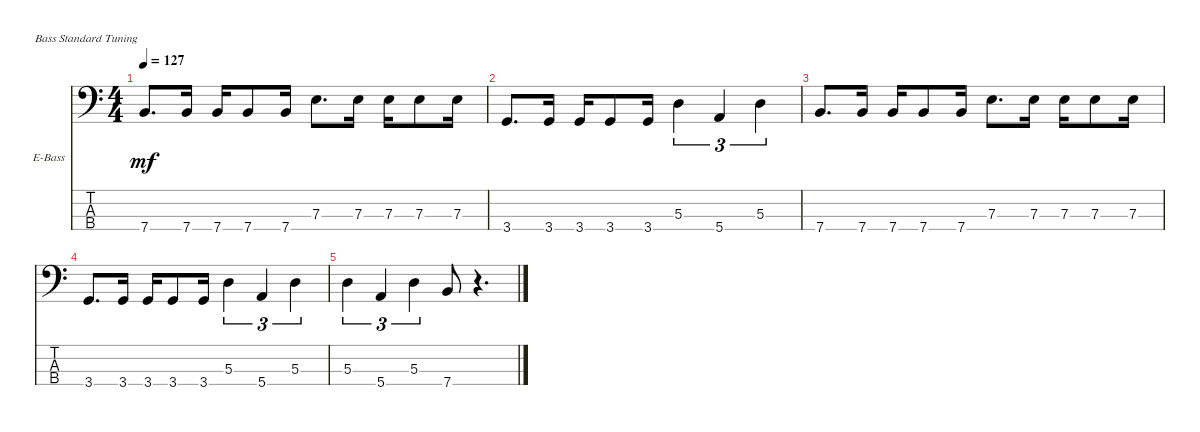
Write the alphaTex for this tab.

\bracketExtendMode nobrackets
\firstSystemTrackNameOrientation horizontal
\otherSystemsTrackNameOrientation horizontal
\track ("Jeff Ament" "E-Bass") {instrument electricbassfinger}
\staff {score tabs}
\tuning (G2 D2 A1 E1)
\ts (4 4)
\tempo 127
\clef f4
\ks c
7.4.8{d dy mf} 7.4.16 7.4.16 7.4.8 7.4.16 7.3.8{d} 7.3.16 7.3.16 7.3.8 7.3.16 |
3.4.8{d} 3.4.16 3.4.16 3.4.8 3.4.16 5.3.4{tu (3 2)} 5.4.4{tu (3 2)} 5.3.4{tu (3 2)} |
7.4.8{d} 7.4.16 7.4.16 7.4.8 7.4.16 7.3.8{d} 7.3.16 7.3.16 7.3.8 7.3.16 |
3.4.8{d} 3.4.16 3.4.16 3.4.8 3.4.16 5.3.4{tu (3 2)} 5.4.4{tu (3 2)} 5.3.4{tu (3 2)} |
5.3.4{tu (3 2)} 5.4.4{tu (3 2)} 5.3.4{tu (3 2)} 7.4.8 r.4{d}
